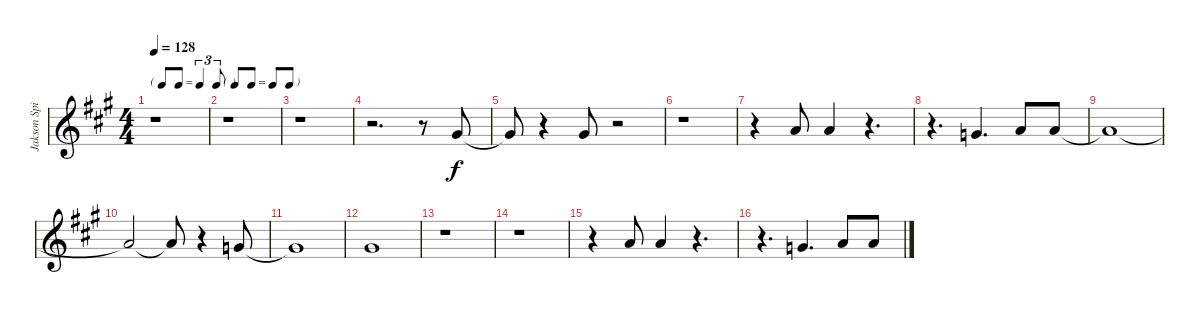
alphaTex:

\track ("Jakson Spires Vocal" "Jakson Spi") {instrument piccolo}
\staff {score}
\tuning (E4 B3 G3 D3 A2 E2) {hide}
\ts (4 4)
\tf triplet8th
\tempo 128
\clef g2
\ks a
r.1{dy f} |
\tf none
r.1 |
r.1 |
r.2{d} r.8 4.1.8 |
4.1{t}.8 r.4 4.1.8 r.2 |
r.1 |
r.4 5.1.8 5.1.4 r.4{d} |
r.4{d} 8.2.4{d} 5.1.8 5.1.8 |
5.1{t}.1 |
5.1{t}.2 5.1{t}.8 r.4 8.2.8 |
8.2{t}.1 |
9.2.1 |
r.1 |
r.1 |
r.4 5.1.8 5.1.4 r.4{d} |
r.4{d} 8.2.4{d} 5.1.8 5.1.8
